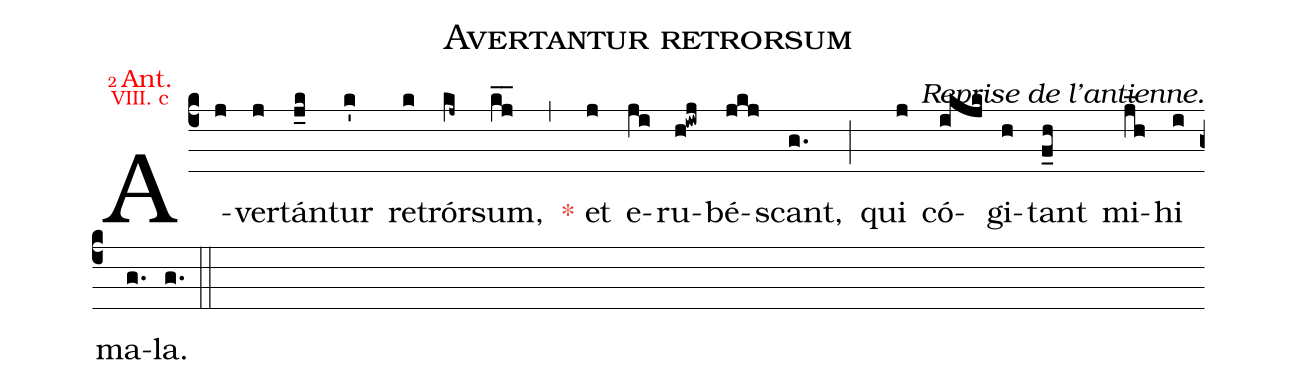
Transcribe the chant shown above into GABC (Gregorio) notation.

name:Avertantur retrorsum;
office-part:Antiphona;
commentary: Reprise de l'antienne.;
annotation: {\color{red}\tiny 2 \footnotesize Ant.};
annotation: {\color{red}\scriptsize VIII. c};
%%
(c4) A(j)ver(j)tán(j_k)tur(k') re(k)trór(kj~)sum,(kj__) (,) <c>*</c> et(j) e(ji)ru(h!iwj)bé(jkj)scant,(g.) (;) qui(j) có(ikjk)gi(h)tant(f_h) mi(j_h)hi(i) ma(g.)la.(g.) (::)
